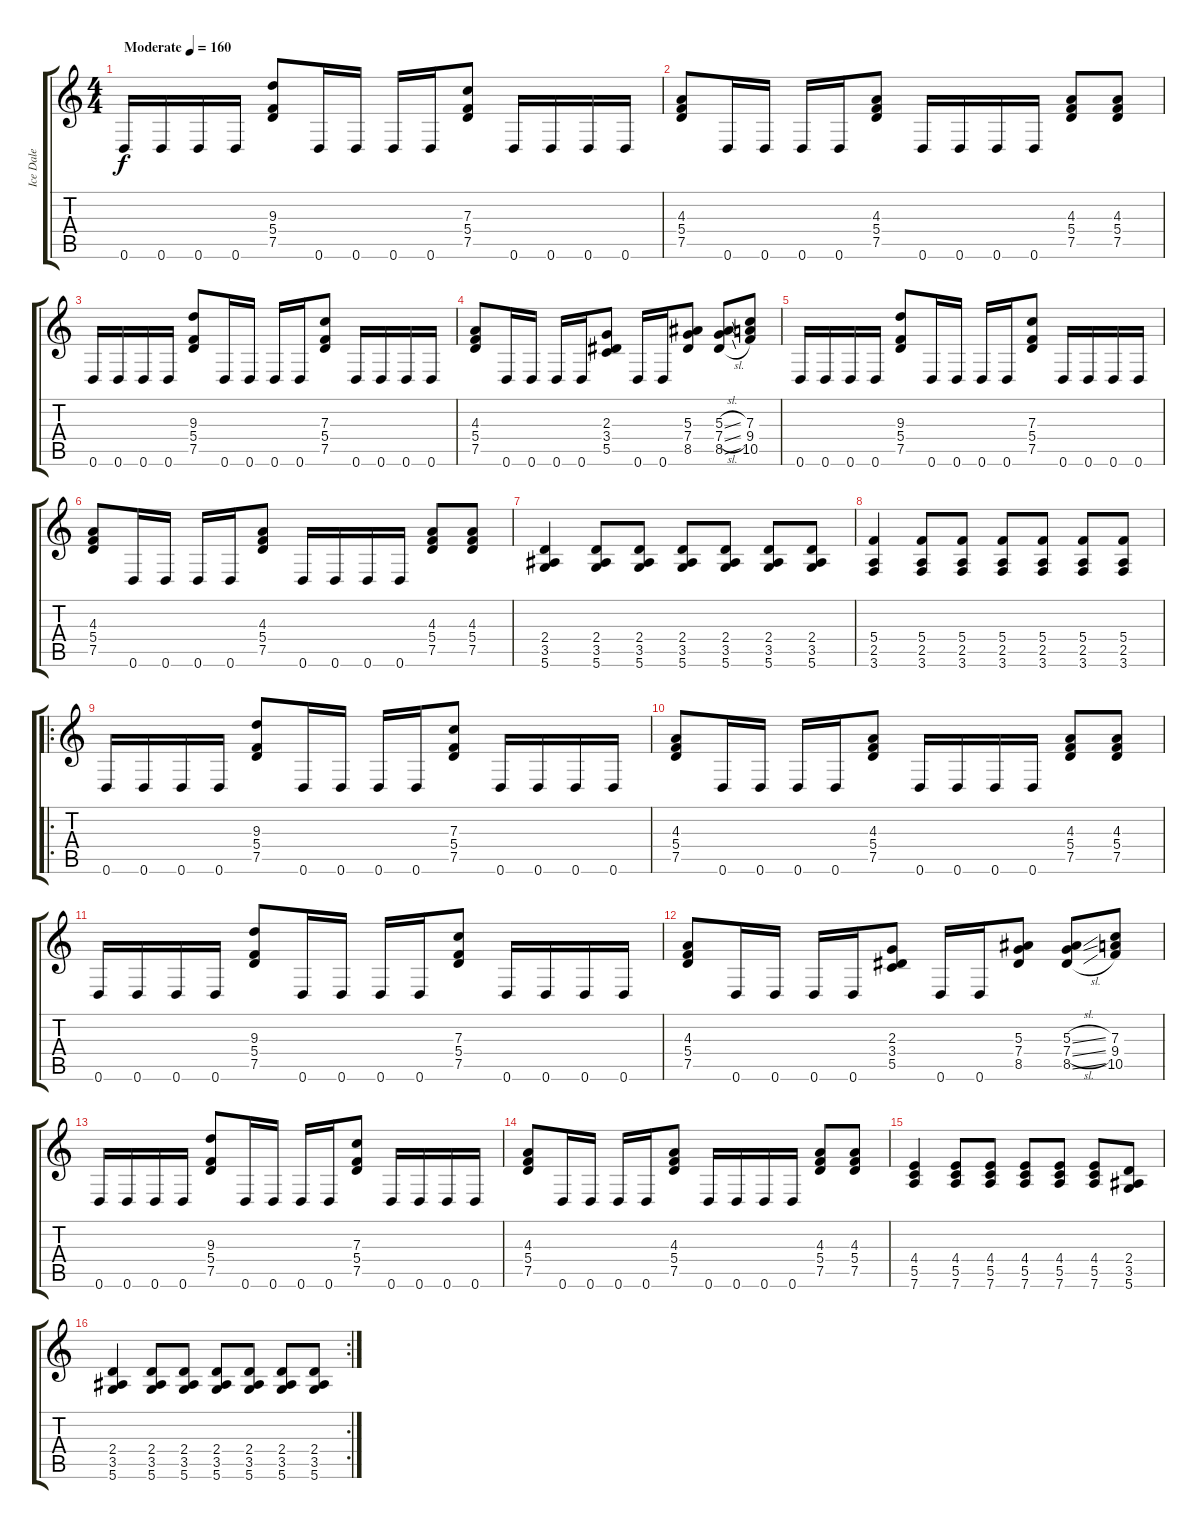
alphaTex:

\track ("Ice Dale" "Ice Dale") {instrument distortionguitar}
\staff {score tabs}
\tuning (D4 A3 F3 C3 G2 D2) {hide}
\ts (4 4)
\tempo (160 "Moderate")
\clef g2
\ks c
0.6.16{dy f instrument distortionguitar} 0.6.16 0.6.16 0.6.16 (9.3 5.4 7.5).8 0.6.16 0.6.16 0.6.16 0.6.16 (7.3 5.4 7.5).8 0.6.16 0.6.16 0.6.16 0.6.16 |
(4.3 5.4 7.5).8 0.6.16 0.6.16 0.6.16 0.6.16 (4.3 5.4 7.5).8 0.6.16 0.6.16 0.6.16 0.6.16 (4.3 5.4 7.5).8 (4.3 5.4 7.5).8 |
0.6.16 0.6.16 0.6.16 0.6.16 (9.3 5.4 7.5).8 0.6.16 0.6.16 0.6.16 0.6.16 (7.3 5.4 7.5).8 0.6.16 0.6.16 0.6.16 0.6.16 |
(4.3 5.4 7.5).8 0.6.16 0.6.16 0.6.16 0.6.16 (2.3 3.4 5.5).8 0.6.16 0.6.16 (5.3 7.4 8.5).8 (5.3{sl} 7.4{sl} 8.5{sl}).8 (7.3 9.4 10.5).8 |
0.6.16 0.6.16 0.6.16 0.6.16 (9.3 5.4 7.5).8 0.6.16 0.6.16 0.6.16 0.6.16 (7.3 5.4 7.5).8 0.6.16 0.6.16 0.6.16 0.6.16 |
(4.3 5.4 7.5).8 0.6.16 0.6.16 0.6.16 0.6.16 (4.3 5.4 7.5).8 0.6.16 0.6.16 0.6.16 0.6.16 (4.3 5.4 7.5).8 (4.3 5.4 7.5).8 |
(2.4 3.5 5.6).4 (2.4 3.5 5.6).8 (2.4 3.5 5.6).8 (2.4 3.5 5.6).8 (2.4 3.5 5.6).8 (2.4 3.5 5.6).8 (2.4 3.5 5.6).8 |
(5.4 2.5 3.6).4 (5.4 2.5 3.6).8 (5.4 2.5 3.6).8 (5.4 2.5 3.6).8 (5.4 2.5 3.6).8 (5.4 2.5 3.6).8 (5.4 2.5 3.6).8 |
\ro
0.6.16 0.6.16 0.6.16 0.6.16 (9.3 5.4 7.5).8 0.6.16 0.6.16 0.6.16 0.6.16 (7.3 5.4 7.5).8 0.6.16 0.6.16 0.6.16 0.6.16 |
(4.3 5.4 7.5).8 0.6.16 0.6.16 0.6.16 0.6.16 (4.3 5.4 7.5).8 0.6.16 0.6.16 0.6.16 0.6.16 (4.3 5.4 7.5).8 (4.3 5.4 7.5).8 |
0.6.16 0.6.16 0.6.16 0.6.16 (9.3 5.4 7.5).8 0.6.16 0.6.16 0.6.16 0.6.16 (7.3 5.4 7.5).8 0.6.16 0.6.16 0.6.16 0.6.16 |
(4.3 5.4 7.5).8 0.6.16 0.6.16 0.6.16 0.6.16 (2.3 3.4 5.5).8 0.6.16 0.6.16 (5.3 7.4 8.5).8 (5.3{sl} 7.4{sl} 8.5{sl}).8 (7.3 9.4 10.5).8 |
0.6.16 0.6.16 0.6.16 0.6.16 (9.3 5.4 7.5).8 0.6.16 0.6.16 0.6.16 0.6.16 (7.3 5.4 7.5).8 0.6.16 0.6.16 0.6.16 0.6.16 |
(4.3 5.4 7.5).8 0.6.16 0.6.16 0.6.16 0.6.16 (4.3 5.4 7.5).8 0.6.16 0.6.16 0.6.16 0.6.16 (4.3 5.4 7.5).8 (4.3 5.4 7.5).8 |
(4.4 5.5 7.6).4 (4.4 5.5 7.6).8 (4.4 5.5 7.6).8 (4.4 5.5 7.6).8 (4.4 5.5 7.6).8 (4.4 5.5 7.6).8 (2.4 3.5 5.6).8 |
\rc 2
(2.4 3.5 5.6).4 (2.4 3.5 5.6).8 (2.4 3.5 5.6).8 (2.4 3.5 5.6).8 (2.4 3.5 5.6).8 (2.4 3.5 5.6).8 (2.4 3.5 5.6).8
